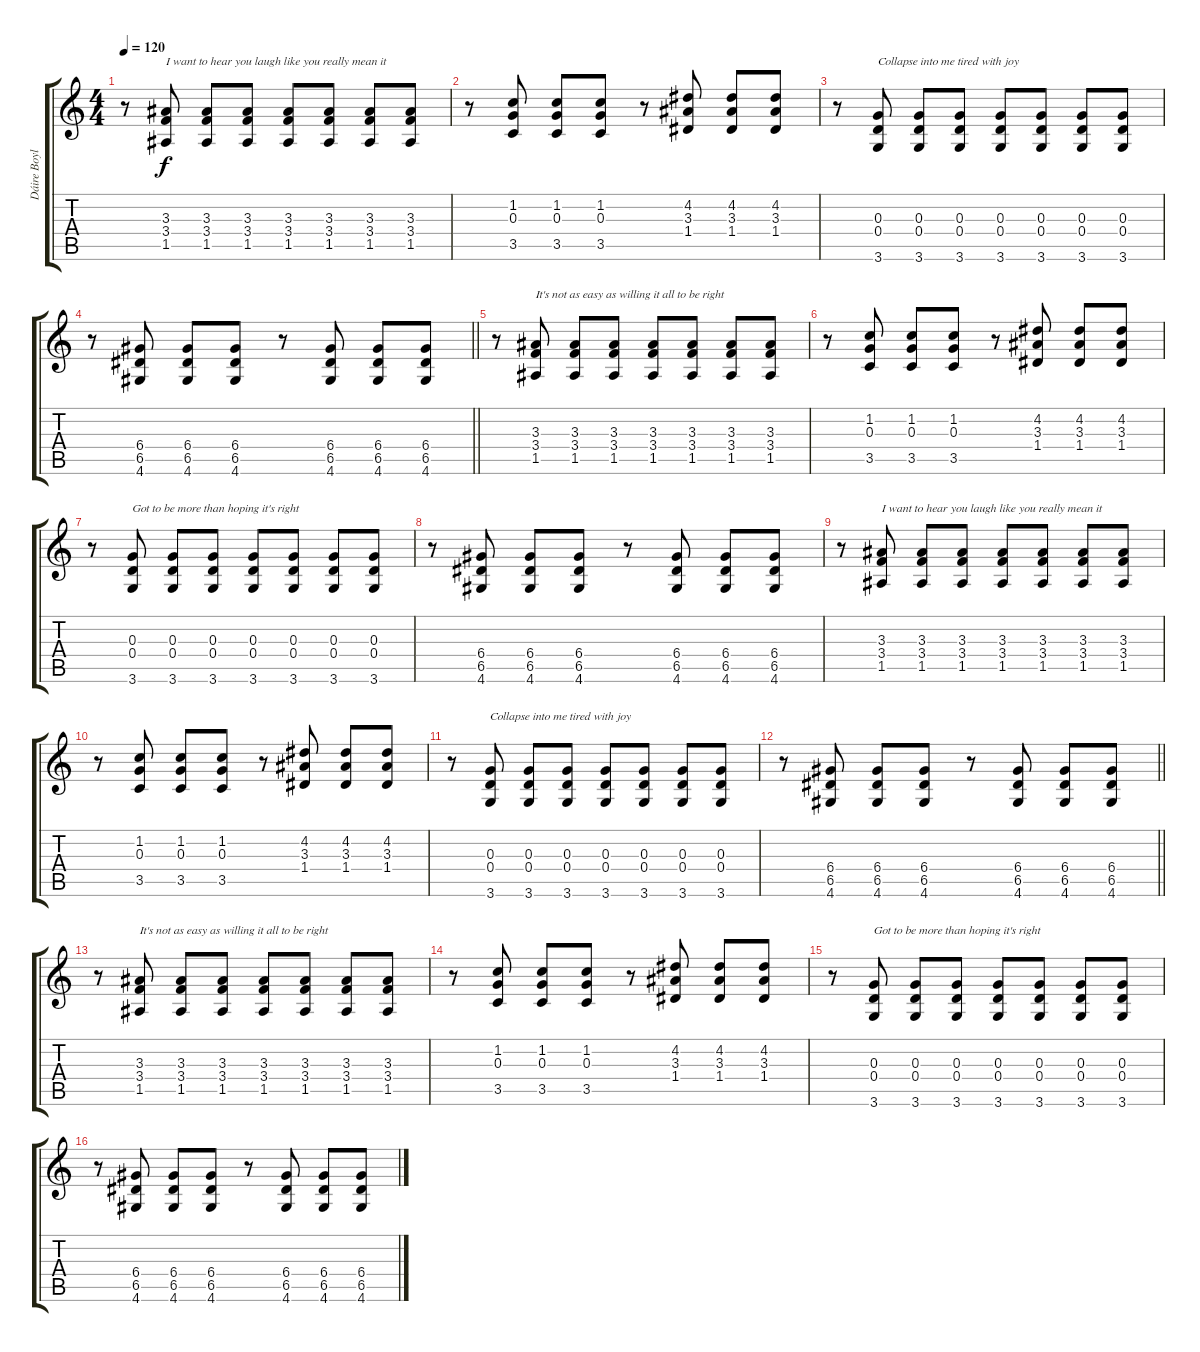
\track ("Dáire Boyle" "Dáire Boyl") {instrument distortionguitar}
\staff {score tabs}
\tuning (E4 B3 G3 D3 A2 E2) {hide}
\ts (4 4)
\tempo 120
\clef g2
\ks c
r.8{dy f} (3.3 3.4 1.5).8{txt "I want to hear you laugh like you really mean it"} (3.3 3.4 1.5).8 (3.3 3.4 1.5).8 (3.3 3.4 1.5).8 (3.3 3.4 1.5).8 (3.3 3.4 1.5).8 (3.3 3.4 1.5).8 |
r.8 (1.2 0.3 3.5).8 (1.2 0.3 3.5).8 (1.2 0.3 3.5).8 r.8 (4.2 3.3 1.4).8 (4.2 3.3 1.4).8 (4.2 3.3 1.4).8 |
r.8 (0.3 0.4 3.6).8{txt "Collapse into me tired with joy"} (0.3 0.4 3.6).8 (0.3 0.4 3.6).8 (0.3 0.4 3.6).8 (0.3 0.4 3.6).8 (0.3 0.4 3.6).8 (0.3 0.4 3.6).8 |
\barLineRight lightlight
r.8 (6.4 6.5 4.6).8 (6.4 6.5 4.6).8 (6.4 6.5 4.6).8 r.8 (6.4 6.5 4.6).8 (6.4 6.5 4.6).8 (6.4 6.5 4.6).8 |
r.8 (3.3 3.4 1.5).8{txt "It's not as easy as willing it all to be right"} (3.3 3.4 1.5).8 (3.3 3.4 1.5).8 (3.3 3.4 1.5).8 (3.3 3.4 1.5).8 (3.3 3.4 1.5).8 (3.3 3.4 1.5).8 |
r.8 (1.2 0.3 3.5).8 (1.2 0.3 3.5).8 (1.2 0.3 3.5).8 r.8 (4.2 3.3 1.4).8 (4.2 3.3 1.4).8 (4.2 3.3 1.4).8 |
r.8 (0.3 0.4 3.6).8{txt "Got to be more than hoping it's right"} (0.3 0.4 3.6).8 (0.3 0.4 3.6).8 (0.3 0.4 3.6).8 (0.3 0.4 3.6).8 (0.3 0.4 3.6).8 (0.3 0.4 3.6).8 |
r.8 (6.4 6.5 4.6).8 (6.4 6.5 4.6).8 (6.4 6.5 4.6).8 r.8 (6.4 6.5 4.6).8 (6.4 6.5 4.6).8 (6.4 6.5 4.6).8 |
r.8 (3.3 3.4 1.5).8{txt "I want to hear you laugh like you really mean it"} (3.3 3.4 1.5).8 (3.3 3.4 1.5).8 (3.3 3.4 1.5).8 (3.3 3.4 1.5).8 (3.3 3.4 1.5).8 (3.3 3.4 1.5).8 |
r.8 (1.2 0.3 3.5).8 (1.2 0.3 3.5).8 (1.2 0.3 3.5).8 r.8 (4.2 3.3 1.4).8 (4.2 3.3 1.4).8 (4.2 3.3 1.4).8 |
r.8 (0.3 0.4 3.6).8{txt "Collapse into me tired with joy"} (0.3 0.4 3.6).8 (0.3 0.4 3.6).8 (0.3 0.4 3.6).8 (0.3 0.4 3.6).8 (0.3 0.4 3.6).8 (0.3 0.4 3.6).8 |
\barLineRight lightlight
r.8 (6.4 6.5 4.6).8 (6.4 6.5 4.6).8 (6.4 6.5 4.6).8 r.8 (6.4 6.5 4.6).8 (6.4 6.5 4.6).8 (6.4 6.5 4.6).8 |
r.8 (3.3 3.4 1.5).8{txt "It's not as easy as willing it all to be right"} (3.3 3.4 1.5).8 (3.3 3.4 1.5).8 (3.3 3.4 1.5).8 (3.3 3.4 1.5).8 (3.3 3.4 1.5).8 (3.3 3.4 1.5).8 |
r.8 (1.2 0.3 3.5).8 (1.2 0.3 3.5).8 (1.2 0.3 3.5).8 r.8 (4.2 3.3 1.4).8 (4.2 3.3 1.4).8 (4.2 3.3 1.4).8 |
r.8 (0.3 0.4 3.6).8{txt "Got to be more than hoping it's right"} (0.3 0.4 3.6).8 (0.3 0.4 3.6).8 (0.3 0.4 3.6).8 (0.3 0.4 3.6).8 (0.3 0.4 3.6).8 (0.3 0.4 3.6).8 |
r.8 (6.4 6.5 4.6).8 (6.4 6.5 4.6).8 (6.4 6.5 4.6).8 r.8 (6.4 6.5 4.6).8 (6.4 6.5 4.6).8 (6.4 6.5 4.6).8
